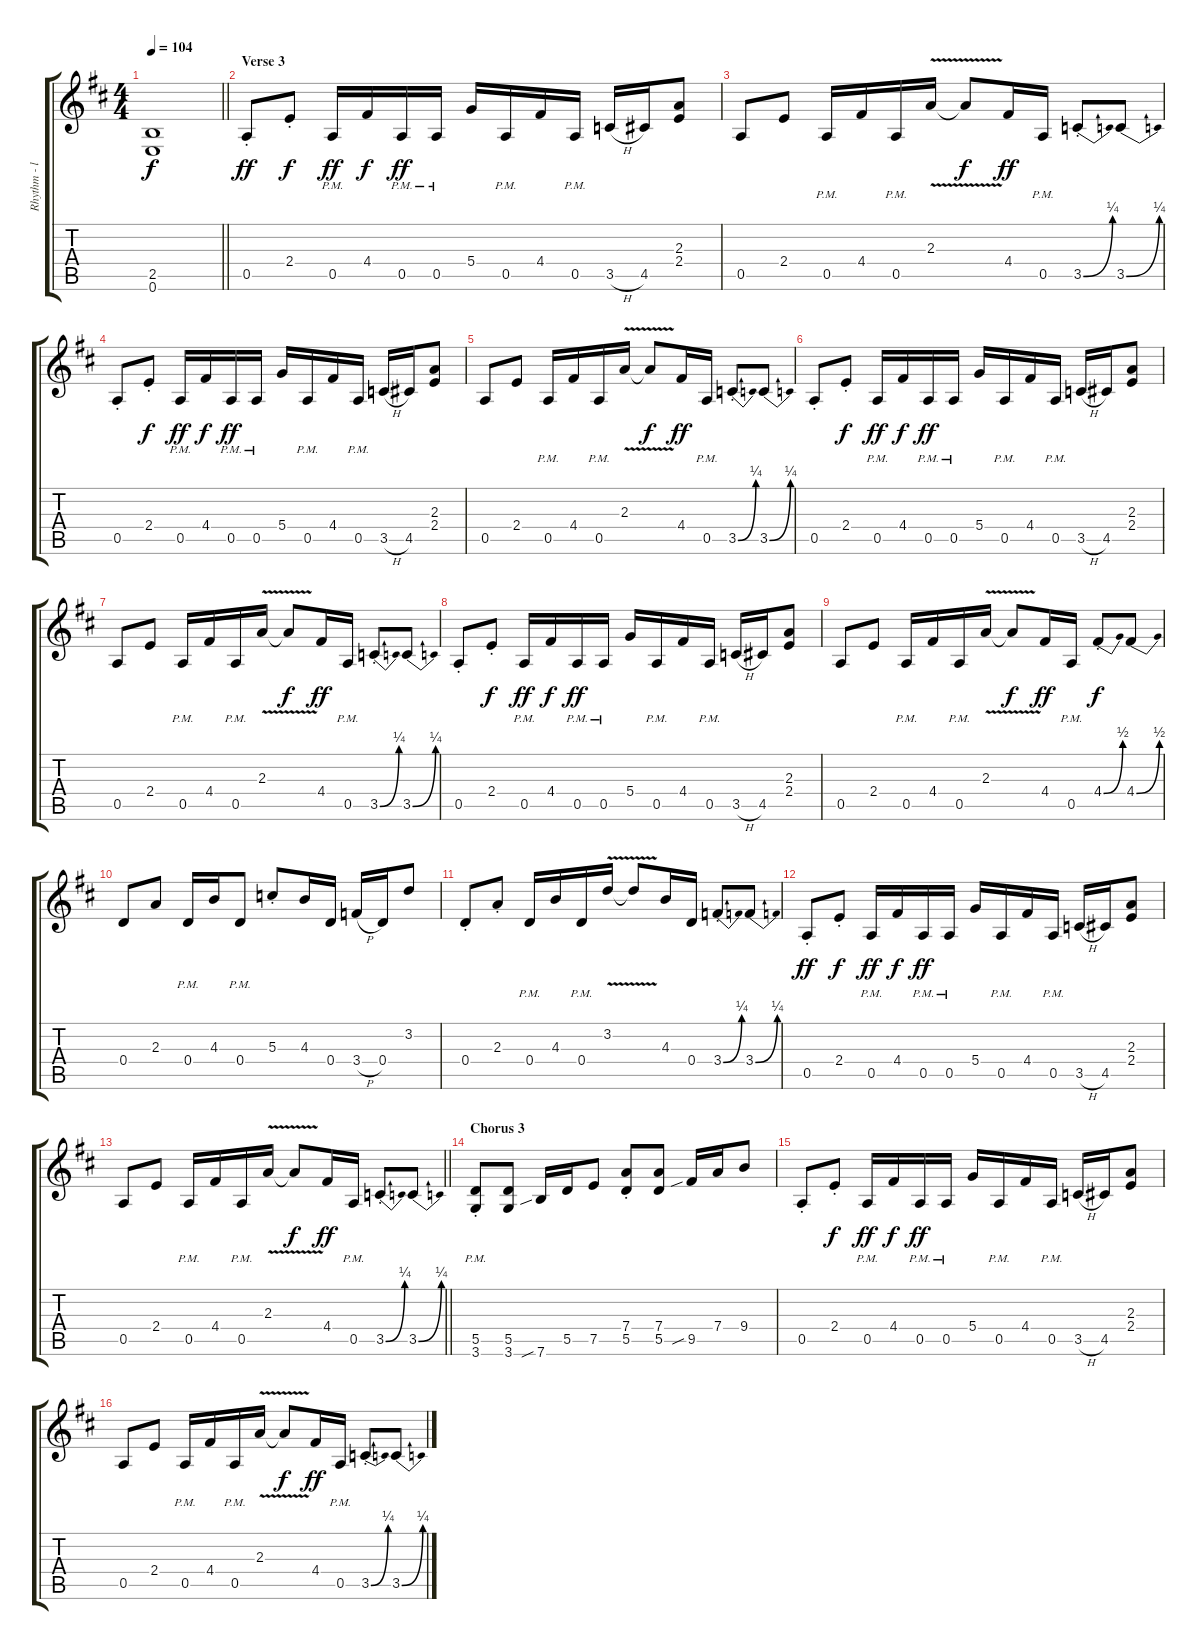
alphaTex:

\track ("Rhythm - left" "Rhythm - l") {instrument electricguitarclean}
\staff {score tabs}
\tuning (E4 B3 G3 D3 A2 E2) {hide}
\ts (4 4)
\tempo 104
\clef g2
\barLineRight lightlight
\ks bminor
(2.5{t} 0.6{t}).1{dy f} |
\section ("" "Verse 3")
0.5{st}.8{dy ff} 2.4{st}.8{dy f} 0.5{pm}.16{dy ff} 4.4.16{dy f} 0.5{pm}.16{dy ff} 0.5{pm}.16 5.4.16 0.5{pm}.16 4.4.16 0.5{pm}.16 3.5{h}.16 4.5.16 (2.3 2.4).8 |
0.5.8 2.4.8 0.5{pm}.16 4.4.16 0.5{pm}.16 2.3{v}.16 2.3{t}.8{dy f} 4.4.16{dy ff} 0.5{pm}.16 3.5{be (bend 0 0 60 1) st}.8 3.5{be (bend 0 0 60 1)}.8 |
0.5{st}.8 2.4{st}.8{dy f} 0.5{pm}.16{dy ff} 4.4.16{dy f} 0.5{pm}.16{dy ff} 0.5{pm}.16 5.4.16 0.5{pm}.16 4.4.16 0.5{pm}.16 3.5{h}.16 4.5.16 (2.3 2.4).8 |
0.5.8 2.4.8 0.5{pm}.16 4.4.16 0.5{pm}.16 2.3{v}.16 2.3{t}.8{dy f} 4.4.16{dy ff} 0.5{pm}.16 3.5{be (bend 0 0 60 1) st}.8 3.5{be (bend 0 0 60 1)}.8 |
0.5{st}.8 2.4{st}.8{dy f} 0.5{pm}.16{dy ff} 4.4.16{dy f} 0.5{pm}.16{dy ff} 0.5{pm}.16 5.4.16 0.5{pm}.16 4.4.16 0.5{pm}.16 3.5{h}.16 4.5.16 (2.3 2.4).8 |
0.5.8 2.4.8 0.5{pm}.16 4.4.16 0.5{pm}.16 2.3{v}.16 2.3{t}.8{dy f} 4.4.16{dy ff} 0.5{pm}.16 3.5{be (bend 0 0 60 1) st}.8 3.5{be (bend 0 0 60 1)}.8 |
0.5{st}.8 2.4{st}.8{dy f} 0.5{pm}.16{dy ff} 4.4.16{dy f} 0.5{pm}.16{dy ff} 0.5{pm}.16 5.4.16 0.5{pm}.16 4.4.16 0.5{pm}.16 3.5{h}.16 4.5.16 (2.3 2.4).8 |
0.5.8 2.4.8 0.5{pm}.16 4.4.16 0.5{pm}.16 2.3{v}.16 2.3{t}.8{dy f} 4.4.16{dy ff} 0.5{pm}.16 4.4{be (bend 0 0 60 2) st}.8{dy f} 4.4{be (bend 0 0 60 2)}.8 |
0.4.8 2.3.8 0.4{pm}.16 4.3.16 0.4{pm}.8 5.3{st}.8 4.3.16 0.4.16 3.4{h}.16 0.4.16 3.2.8 |
0.4{st}.8 2.3{st}.8 0.4{pm}.16 4.3.16 0.4{pm}.16 3.2{v}.16 3.2{t}.8 4.3.16 0.4.16 3.4{be (bend 0 0 60 1) st}.8 3.4{be (bend 0 0 60 1)}.8 |
0.5{st}.8{dy ff} 2.4{st}.8{dy f} 0.5{pm}.16{dy ff} 4.4.16{dy f} 0.5{pm}.16{dy ff} 0.5{pm}.16 5.4.16 0.5{pm}.16 4.4.16 0.5{pm}.16 3.5{h}.16 4.5.16 (2.3 2.4).8 |
\barLineRight lightlight
0.5.8 2.4.8 0.5{pm}.16 4.4.16 0.5{pm}.16 2.3{v}.16 2.3{t}.8{dy f} 4.4.16{dy ff} 0.5{pm}.16 3.5{be (bend 0 0 60 1) st}.8 3.5{be (bend 0 0 60 1)}.8 |
\section ("" "Chorus 3")
(5.5{pm st} 3.6{st}).8 (5.5 3.6).8 7.6{sib}.16 5.5.16 7.5.8 (7.4{st} 5.5{st}).8 (7.4 5.5).8 9.5{sib}.16 7.4.16 9.4.8 |
0.5{st}.8 2.4{st}.8{dy f} 0.5{pm}.16{dy ff} 4.4.16{dy f} 0.5{pm}.16{dy ff} 0.5{pm}.16 5.4.16 0.5{pm}.16 4.4.16 0.5{pm}.16 3.5{h}.16 4.5.16 (2.3 2.4).8 |
0.5.8 2.4.8 0.5{pm}.16 4.4.16 0.5{pm}.16 2.3{v}.16 2.3{t}.8{dy f} 4.4.16{dy ff} 0.5{pm}.16 3.5{be (bend 0 0 60 1) st}.8 3.5{be (bend 0 0 60 1)}.8
